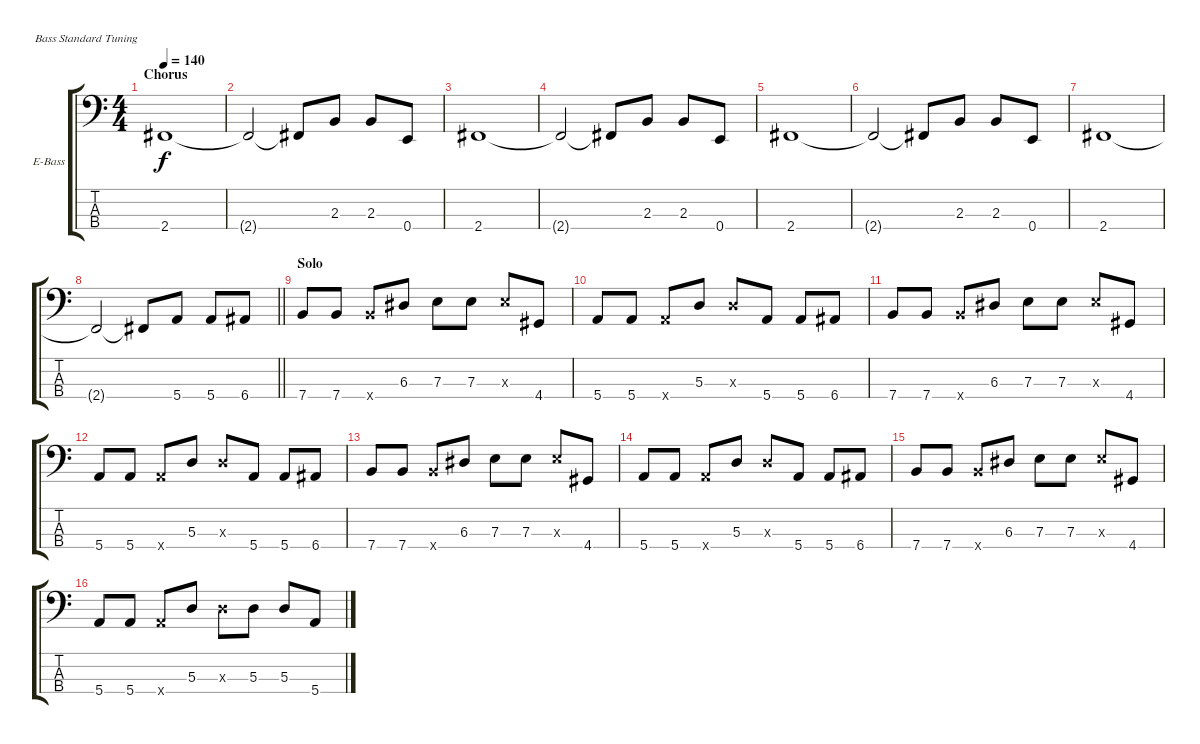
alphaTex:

\bracketExtendMode groupsimilarinstruments
\firstSystemTrackNameOrientation horizontal
\otherSystemsTrackNameOrientation horizontal
\track ("Bass" "E-Bass") {instrument electricbasspick}
\staff {score tabs}
\tuning (G2 D2 A1 E1)
\ts (4 4)
\section ("" "Chorus")
\tempo 140
\clef f4
\ks c
2.4.1{dy f} |
2.4{t}.2 2.4{t}.8 2.3.8 2.3.8 0.4.8 |
2.4.1 |
2.4{t}.2 2.4{t}.8 2.3.8 2.3.8 0.4.8 |
2.4.1 |
2.4{t}.2 2.4{t}.8 2.3.8 2.3.8 0.4.8 |
2.4.1 |
\barLineRight lightlight
2.4{t}.2 2.4{t}.8 5.4.8 5.4.8 6.4.8 |
\section ("" "Solo")
7.4.8 7.4.8 7.4{x}.8 6.3.8 7.3.8 7.3.8 7.3{x}.8 4.4.8 |
5.4.8 5.4.8 5.4{x}.8 5.3.8 5.3{x}.8 5.4.8 5.4.8 6.4.8 |
7.4.8 7.4.8 7.4{x}.8 6.3.8 7.3.8 7.3.8 7.3{x}.8 4.4.8 |
5.4.8 5.4.8 5.4{x}.8 5.3.8 5.3{x}.8 5.4.8 5.4.8 6.4.8 |
7.4.8 7.4.8 7.4{x}.8 6.3.8 7.3.8 7.3.8 7.3{x}.8 4.4.8 |
5.4.8 5.4.8 5.4{x}.8 5.3.8 5.3{x}.8 5.4.8 5.4.8 6.4.8 |
7.4.8 7.4.8 7.4{x}.8 6.3.8 7.3.8 7.3.8 7.3{x}.8 4.4.8 |
5.4.8 5.4.8 5.4{x}.8 5.3.8 5.3{x}.8 5.3.8 5.3.8 5.4.8
